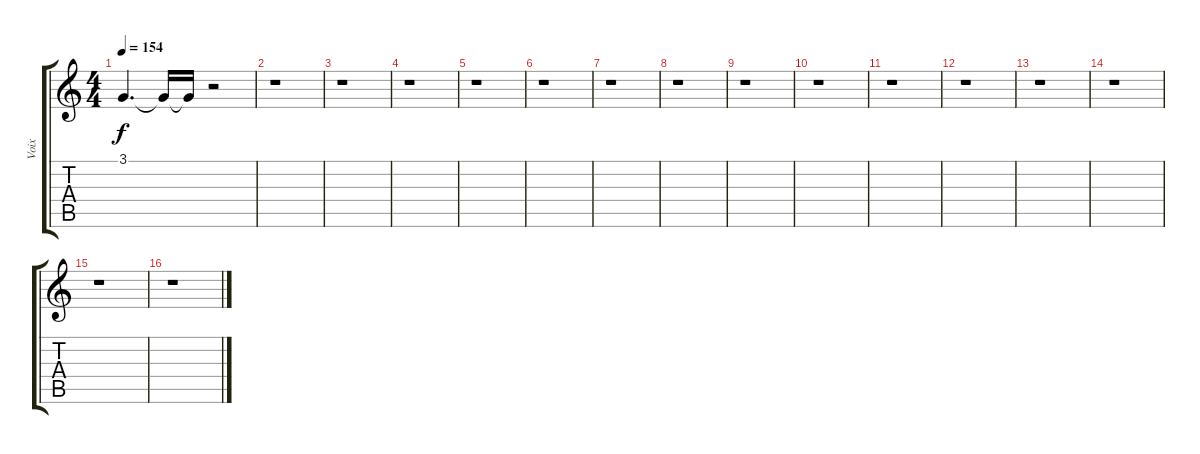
\track ("Voix" "Voix") {instrument clarinet}
\staff {score tabs}
\tuning (E4 B3 G3 D3 A2 E2) {hide}
\ts (4 4)
\tempo 154
\clef g2
\ks c
3.1{t}.4{d dy f} 3.1{t}.16 3.1{t}.16 r.2 |
r.1 |
r.1 |
r.1 |
r.1 |
r.1 |
r.1 |
r.1 |
r.1 |
r.1 |
r.1 |
r.1 |
r.1 |
r.1 |
r.1 |
r.1
